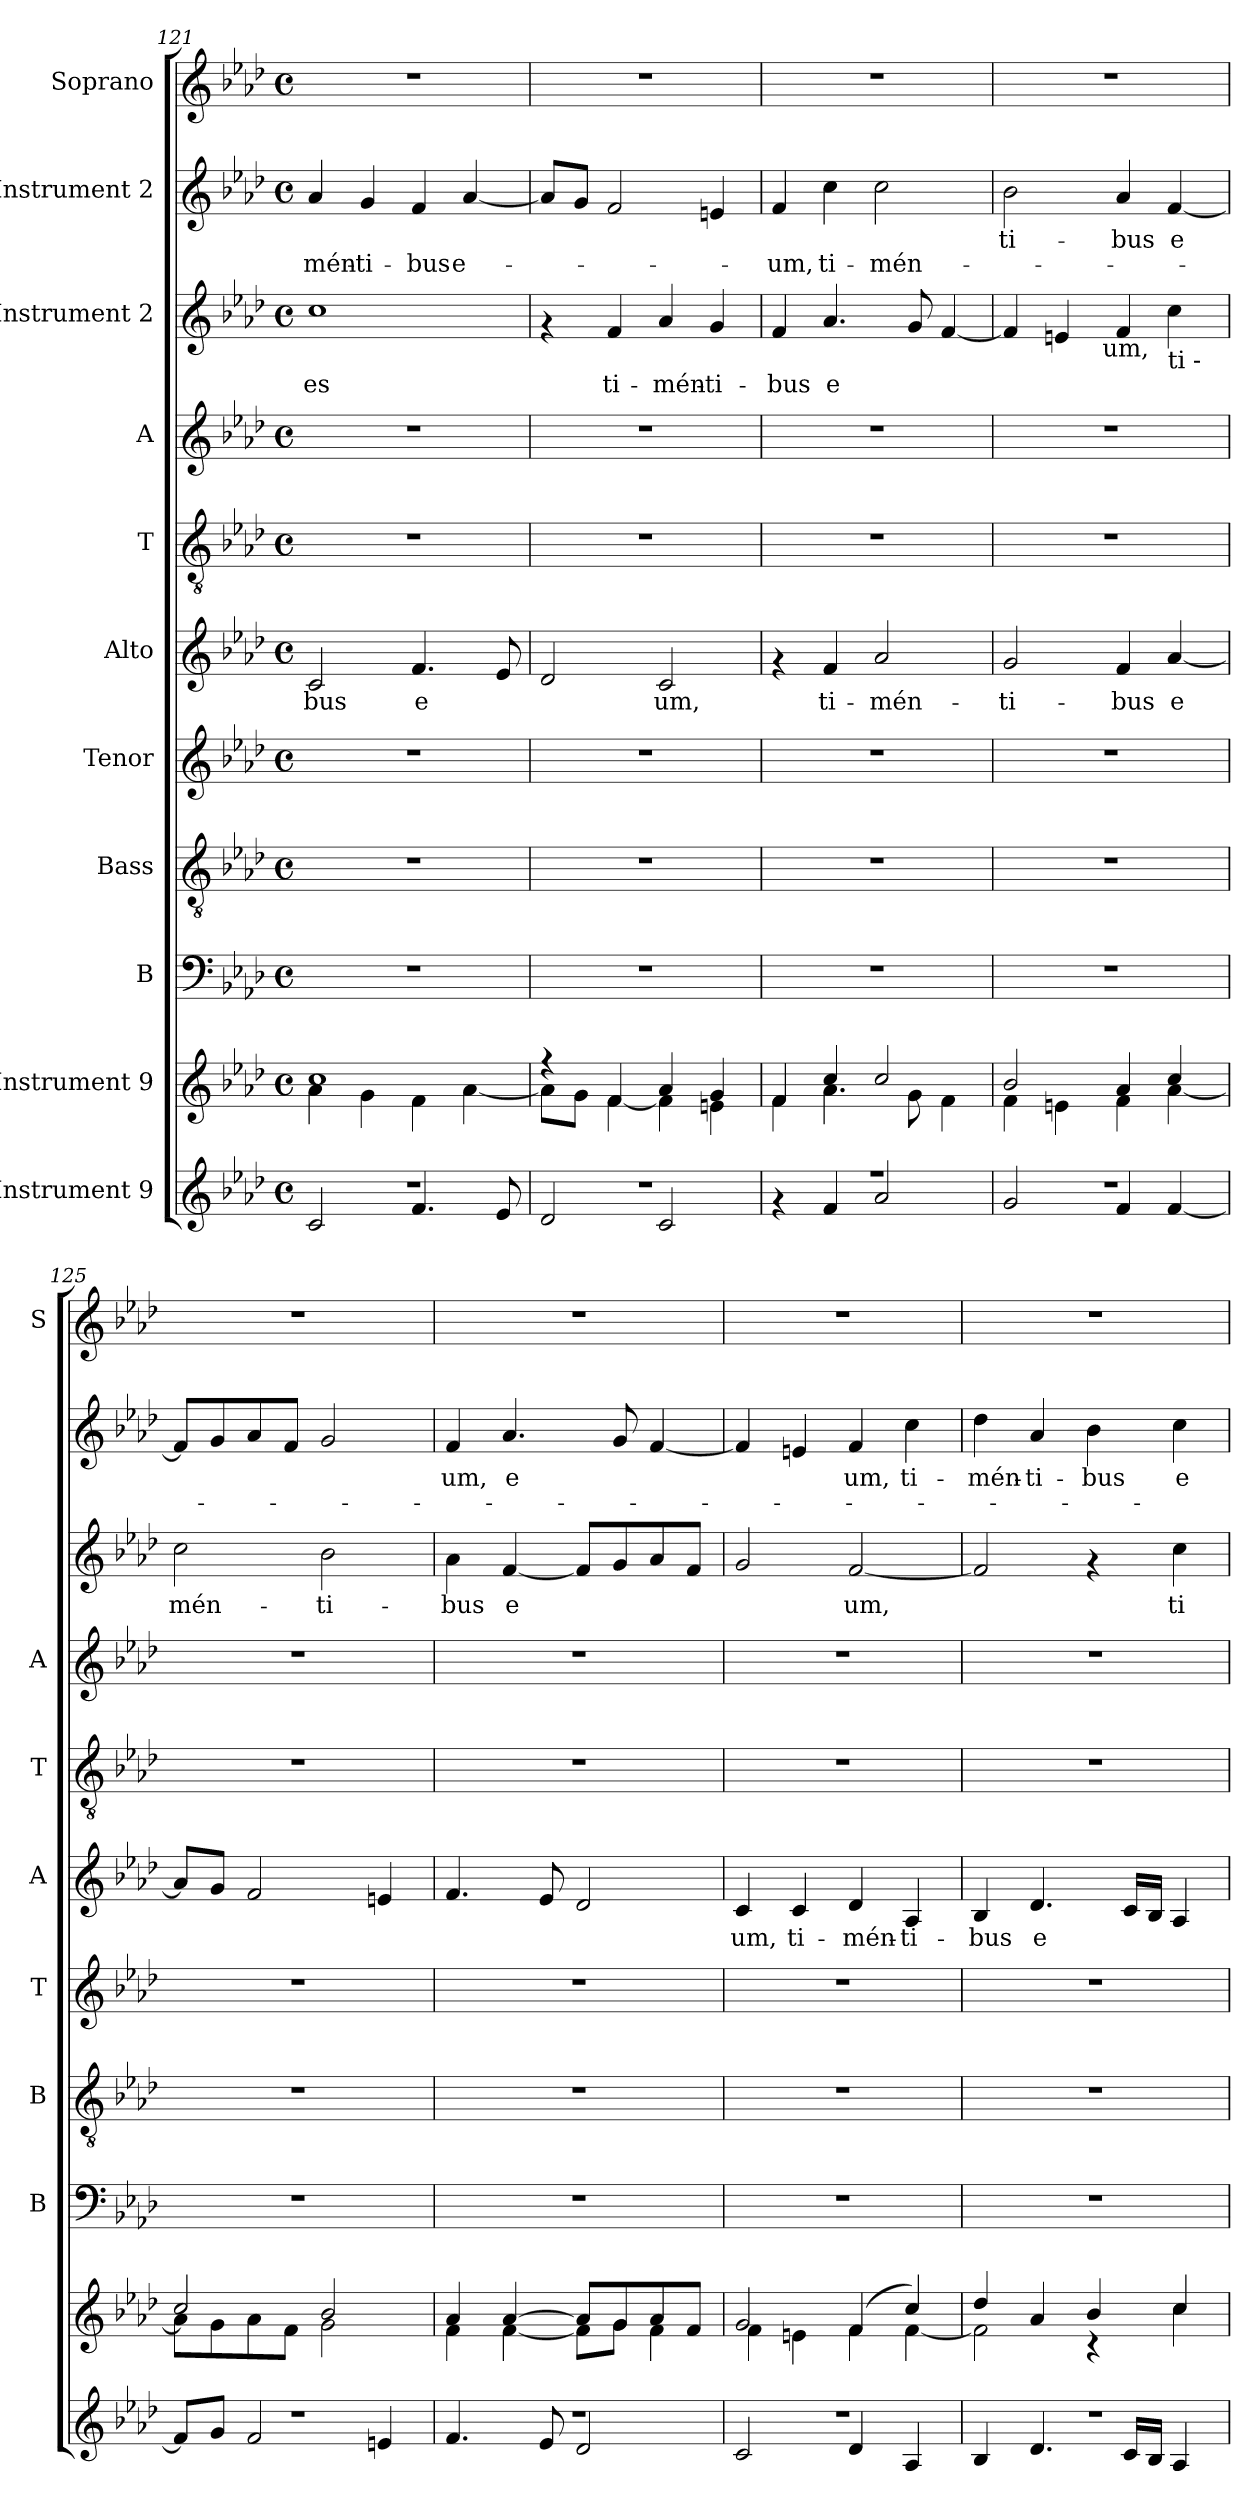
**kern	**kern	**kern	**kern	**kern	**kern	**text	**kern	**kern	**kern	**text	**kern	**text	**text	**kern
*part11	*part10	*part9	*part8	*part7	*part6	*part6	*part5	*part4	*part3	*part3	*part2	*part2	*part2	*part1
*staff11	*staff10	*staff9	*staff8	*staff7	*staff6	*staff6	*staff5	*staff4	*staff3	*staff3	*staff2	*staff2	*staff2	*staff1
*I"Instrument 9	*I"Instrument 9	*I"B	*I"Bass	*I"Tenor	*I"Alto	*	*I"T	*I"A	*I"Instrument 2	*	*I"Instrument 2	*	*	*I"Soprano
*	*	*I'B	*I'B	*I'T	*I'A	*	*I'T	*I'A	*	*	*	*	*	*I'S
!!LO:PB:g=z
*clefG2	*clefG2	*clefF4	*clefGv2	*clefG2	*clefG2	*	*clefGv2	*clefG2	*clefG2	*	*clefG2	*	*	*clefG2
*k[b-e-a-d-]	*k[b-e-a-d-]	*k[b-e-a-d-]	*k[b-e-a-d-]	*k[b-e-a-d-]	*k[b-e-a-d-]	*	*k[b-e-a-d-]	*k[b-e-a-d-]	*k[b-e-a-d-]	*	*k[b-e-a-d-]	*	*	*k[b-e-a-d-]
*A-:	*A-:	*A-:	*A-:	*A-:	*A-:	*	*A-:	*A-:	*A-:	*	*A-:	*	*	*A-:
*M4/4	*M4/4	*M4/4	*M4/4	*M4/4	*M4/4	*	*M4/4	*M4/4	*M4/4	*	*M4/4	*	*	*M4/4
*met(c)	*met(c)	*met(c)	*met(c)	*met(c)	*met(c)	*	*met(c)	*met(c)	*met(c)	*	*met(c)	*	*	*met(c)
=121	=121	=121	=121	=121	=121	=121	=121	=121	=121	=121	=121	=121	=121	=121
*^	*^	*	*	*	*	*	*	*	*	*	*	*	*	*
!	!	!	!	!	!	!	!	!LO:LY:b:cj	!	!	!	!LO:LY:b:cj	!	!LO:LY:b:cj	!LO:LY:b:cj	!
1r	2c/	1cc	4a-\	1r	1r	1r	2c/	-bus	1r	1r	1cc	-es	4a-/	--	-mén-	1r
!	!	!	!	!	!	!	!	!	!	!	!	!	!	!LO:LY:b:cj	!LO:LY:b:cj	!
.	.	.	4g\	.	.	.	.	.	.	.	.	.	4g/	--	-ti-	.
!	!	!	!	!	!	!	!	!LO:LY:b:cj	!	!	!	!	!	!LO:LY:b:cj	!LO:LY:b:cj	!
.	4.f/	.	4f\	.	.	.	4.f/	e-	.	.	.	.	4f/	--	-bus	.
!	!	!	!	!	!	!	!	!	!	!	!	!	!	!LO:LY:b:cj	!LO:LY:b:cj	!
.	.	.	[<4a-\	.	.	.	.	.	.	.	.	.	[>4a-/	-	-e-	.
!	!	!	!	!	!	!	!	!LO:LY:b:cj	!	!	!	!	!	!	!	!
.	8e-/	.	.	.	.	.	8e-/	--	.	.	.	.	.	.	.	.
=122	=122	=122	=122	=122	=122	=122	=122	=122	=122	=122	=122	=122	=122	=122	=122	=122
!	!	!	!	!	!	!	!	!LO:LY:b:cj	!	!	!	!	!	!LO:LY:b:cj	!	!
1r	2d-/	4r	8a-\L]	1r	1r	1r	2d-/	--	1r	1r	4rf	.	8a-/L]	--	.	1r
!	!	!	!	!	!	!	!	!	!	!	!	!	!	!LO:LY:b:cj	!	!
.	.	.	8g\J	.	.	.	.	.	.	.	.	.	8g/J	--	.	.
!	!	!	!	!	!	!	!	!	!	!	!	!LO:LY:b:cj	!	!LO:LY:b:cj	!	!
.	.	4f/	[<4f\	.	.	.	.	.	.	.	4f/	ti-	2f/	--	.	.
!	!	!	!	!	!	!	!	!LO:LY:b:cj	!	!	!	!LO:LY:b:cj	!	!	!	!
.	2c/	4a-/	4f\]	.	.	.	2c/	-um,	.	.	4a-/	-mén-	.	.	.	.
!	!	!	!	!	!	!	!	!	!	!	!	!LO:LY:b:cj	!	!LO:LY:b:cj	!	!
.	.	4g/	4en\	.	.	.	.	.	.	.	4g/	-ti-	4en/	--	.	.
=123	=123	=123	=123	=123	=123	=123	=123	=123	=123	=123	=123	=123	=123	=123	=123	=123
!	!	!	!	!	!	!	!	!	!	!	!	!LO:LY:b:cj	!	!LO:LY:b:cj	!LO:LY:b:cj	!
1r	4rf	4f/	4f\	1r	1r	1r	4rf	.	1r	1r	4f/	-bus	4f/	--	-um,	1r
!	!	!	!	!	!	!	!	!LO:LY:b:cj	!	!	!	!LO:LY:b:cj	!	!LO:LY:b:cj	!LO:LY:b:cj	!
.	4f/	4cc/	4.a-\	.	.	.	4f/	ti-	.	.	4.a-/	e-	4cc\	-	-ti-	.
!	!	!	!	!	!	!	!	!LO:LY:b:cj	!	!	!	!	!	!LO:LY:b:cj	!LO:LY:b:cj	!
.	2a-/	2cc/	.	.	.	.	2a-/	-mén-	.	.	.	.	2cc\	--	-mén-	.
!	!	!	!	!	!	!	!	!	!	!	!	!LO:LY:b:cj	!	!	!	!
.	.	.	8g\	.	.	.	.	.	.	.	8g/	--	.	.	.	.
!	!	!	!	!	!	!	!	!	!	!	!	!LO:LY:b:cj	!	!	!	!
.	.	.	4f\	.	.	.	.	.	.	.	[<4f/	--	.	.	.	.
=124	=124	=124	=124	=124	=124	=124	=124	=124	=124	=124	=124	=124	=124	=124	=124	=124
!	!	!	!	!	!	!	!	!LO:LY:b:cj	!	!	!	!LO:LY:b:cj	!	!LO:LY:b:cj	!	!
*	*	*	*	*	*	*	*	*	*	*	*^	*	*	*	*	*
1r	2g/	2b-/	4f\	1r	1r	1r	2g/	-ti-	1r	1r	4f/]	4...ryy	--	2b-\	-ti-	.	1r
!	!	!	!	!	!	!	!	!	!	!	!	!	!LO:LY:b:cj	!	!	!	!
.	.	.	4en\	.	.	.	.	.	.	.	4en/	.	--	.	.	.	.
!	!	!	!	!	!	!	!	!	!	!	!	!LO:TX:b:t=um,	!	!	!	!	!
.	.	.	.	.	.	.	.	.	.	.	.	2ryy	.	.	.	.	.
!	!	!	!	!	!	!	!	!LO:LY:b:cj	!	!	!	!	!LO:LY:b:cj	!	!LO:LY:b:cj	!	!
.	4f/	4a-/	4f\	.	.	.	4f/	-bus	.	.	4f/	.	--	4a-/	-bus	.	.
!	!	!	!	!	!	!	!	!	!	!	!LO:TX:b:t=ti -	!	!	!	!	!	!
!	!	!	!	!	!	!	!	!LO:LY:b:cj	!	!	!	!	!LO:LY:b:cj	!	!LO:LY:b:cj	!	!
.	[<4f/	4cc/	[<4a-\	.	.	.	[<4a-/	e-	.	.	4cc\	.	--	[<4f/	e-	.	.
.	.	.	.	.	.	.	.	.	.	.	.	32ryy	.	.	.	.	.
!!LO:LB:g=z
=125	=125	=125	=125	=125	=125	=125	=125	=125	=125	=125	=125	=125	=125	=125	=125	=125	=125
!	!	!	!	!	!	!	!	!LO:LY:b:cj	!	!	!	!	!LO:LY:b:cj	!	!LO:LY:b:cj	!	!
*	*	*	*	*	*	*	*	*	*	*	*v	*v	*	*	*	*	*
1r	8f/L]	2cc/	8a-\L]	1r	1r	1r	8a-/L]	--	1r	1r	2cc\	-mén-	8f/L]	--	.	1r
!	!	!	!	!	!	!	!	!LO:LY:b:cj	!	!	!	!	!	!LO:LY:b:cj	!	!
.	8g/J	.	8g\	.	.	.	8g/J	--	.	.	.	.	8g/	--	.	.
!	!	!	!	!	!	!	!	!LO:LY:b:cj	!	!	!	!	!	!LO:LY:b:cj	!	!
.	2f/	.	8a-\	.	.	.	2f/	--	.	.	.	.	8a-/	--	.	.
!	!	!	!	!	!	!	!	!	!	!	!	!	!	!LO:LY:b:cj	!	!
.	.	.	8f\J	.	.	.	.	.	.	.	.	.	8f/J	--	.	.
!	!	!	!	!	!	!	!	!	!	!	!	!LO:LY:b:cj	!	!LO:LY:b:cj	!	!
.	.	2b-/	2g\	.	.	.	.	.	.	.	2b-\	-ti-	2g/	--	.	.
!	!	!	!	!	!	!	!	!LO:LY:b:cj	!	!	!	!	!	!	!	!
.	4en/	.	.	.	.	.	4en/	--	.	.	.	.	.	.	.	.
=126	=126	=126	=126	=126	=126	=126	=126	=126	=126	=126	=126	=126	=126	=126	=126	=126
!	!	!	!	!	!	!	!	!LO:LY:b:cj	!	!	!	!LO:LY:b:cj	!	!LO:LY:b:cj	!	!
1r	4.f/	4a-/	4f\	1r	1r	1r	4.f/	--	1r	1r	4a-\	-bus	4f/	-um,	.	1r
!	!	!	!	!	!	!	!	!	!	!	!	!LO:LY:b:cj	!	!LO:LY:b:cj	!	!
.	.	[>4a-/	[<4f\	.	.	.	.	.	.	.	[<4f/	e-	4.a-/	e-	.	.
!	!	!	!	!	!	!	!	!LO:LY:b:cj	!	!	!	!	!	!	!	!
.	8e-/	.	.	.	.	.	8e-/	--	.	.	.	.	.	.	.	.
!	!	!	!	!	!	!	!	!LO:LY:b:cj	!	!	!	!LO:LY:b:cj	!	!	!	!
.	2d-/	8a-/L]	8f\L]	.	.	.	2d-/	--	.	.	8f/L]	--	.	.	.	.
!	!	!	!	!	!	!	!	!	!	!	!	!LO:LY:b:cj	!	!LO:LY:b:cj	!	!
.	.	8g/	8g\J	.	.	.	.	.	.	.	8g/	--	8g/	--	.	.
!	!	!	!	!	!	!	!	!	!	!	!	!LO:LY:b:cj	!	!LO:LY:b:cj	!	!
.	.	8a-/	4f\	.	.	.	.	.	.	.	8a-/	--	[<4f/	--	.	.
!	!	!	!	!	!	!	!	!	!	!	!	!LO:LY:b:cj	!	!	!	!
.	.	8f/J	.	.	.	.	.	.	.	.	8f/J	--	.	.	.	.
=127	=127	=127	=127	=127	=127	=127	=127	=127	=127	=127	=127	=127	=127	=127	=127	=127
!	!	!	!	!	!	!	!	!LO:LY:b:cj	!	!	!	!LO:LY:b:cj	!	!LO:LY:b:cj	!	!
1r	2c/	2g/	4f\	1r	1r	1r	4c/	-um,	1r	1r	2g/	--	4f/]	--	.	1r
!	!	!	!	!	!	!	!	!LO:LY:b:cj	!	!	!	!	!	!LO:LY:b:cj	!	!
.	.	.	4en\	.	.	.	4c/	ti-	.	.	.	.	4en/	--	.	.
!	!	!	!	!	!	!	!	!LO:LY:b:cj	!	!	!	!LO:LY:b:cj	!	!LO:LY:b:cj	!	!
.	4d-/	(<4f/	4f\	.	.	.	4d-/	-mén-	.	.	[<2f/	-um,	4f/	-um,	.	.
!	!	!	!	!	!	!	!	!LO:LY:b:cj	!	!	!	!	!	!LO:LY:b:cj	!	!
.	4A-/	4cc/)	[<4f\	.	.	.	4A-/	-ti-	.	.	.	.	4cc\	ti-	.	.
=128	=128	=128	=128	=128	=128	=128	=128	=128	=128	=128	=128	=128	=128	=128	=128	=128
!	!	!	!	!	!	!	!	!LO:LY:b:cj	!	!	!	!LO:LY:b:cj	!	!LO:LY:b:cj	!	!
1r	4B-/	4dd-/	2f\]	1r	1r	1r	4B-/	-bus	1r	1r	2f/]	-	4dd-\	-mén-	.	1r
!	!	!	!	!	!	!	!	!LO:LY:b:cj	!	!	!	!	!	!LO:LY:b:cj	!	!
.	4.d-/	4a-/	.	.	.	.	4.d-/	e-	.	.	.	.	4a-/	-ti-	.	.
!	!	!	!	!	!	!	!	!	!	!	!	!	!	!LO:LY:b:cj	!	!
.	.	4b-/	4rB	.	.	.	.	.	.	.	4rf	.	4b-\	-bus	.	.
!	!	!	!	!	!	!	!	!LO:LY:b:cj	!	!	!	!	!	!	!	!
.	16c/L	.	.	.	.	.	16c/L	--	.	.	.	.	.	.	.	.
!	!	!	!	!	!	!	!	!LO:LY:b:cj	!	!	!	!	!	!	!	!
.	16B-/J	.	.	.	.	.	16B-/J	--	.	.	.	.	.	.	.	.
!	!	!	!	!	!	!	!	!LO:LY:b:cj	!	!	!	!LO:LY:b:cj	!	!LO:LY:b:cj	!	!
.	4A-/	4cc/	4cc\	.	.	.	4A-/	--	.	.	4cc\	-ti-	4cc\	e-	.	.
*v	*v	*	*	*	*	*	*	*	*	*	*	*	*	*	*	*
*	*v	*v	*	*	*	*	*	*	*	*	*	*	*	*	*
=	=	=	=	=	=	=	=	=	=	=	=	=	=	=
*-	*-	*-	*-	*-	*-	*-	*-	*-	*-	*-	*-	*-	*-	*-
